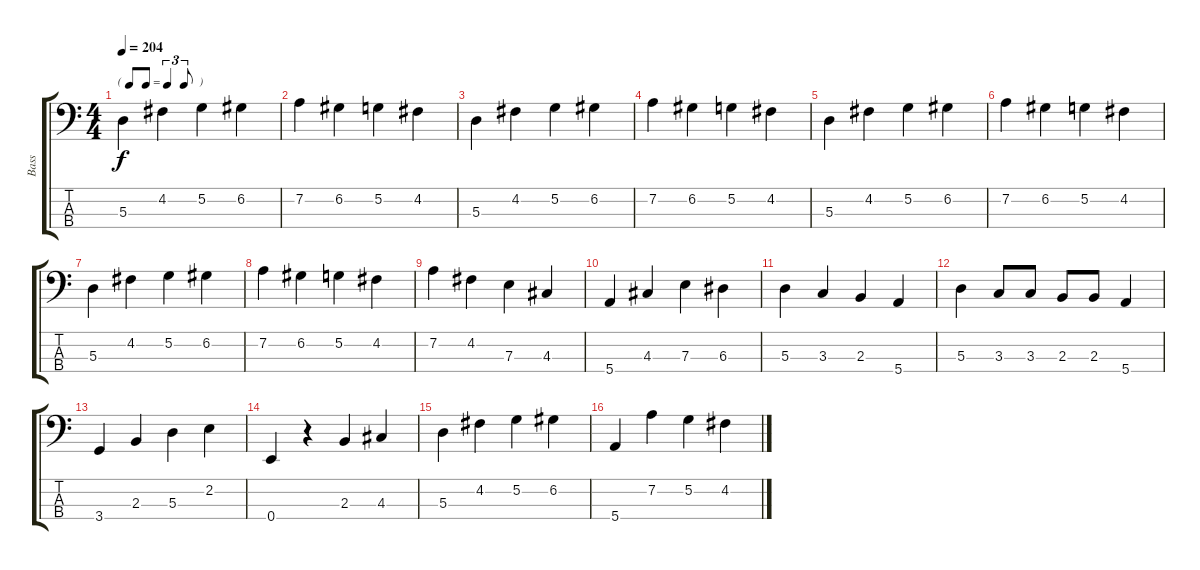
\track ("Bass" "Bass") {instrument slapbass2}
\staff {score tabs}
\tuning (G2 D2 A1 E1) {hide}
\ts (4 4)
\tf triplet8th
\tempo 204
\clef f4
\ks c
5.3.4{dy f} 4.2.4 5.2.4 6.2.4 |
7.2.4 6.2.4 5.2.4 4.2.4 |
5.3.4 4.2.4 5.2.4 6.2.4 |
7.2.4 6.2.4 5.2.4 4.2.4 |
5.3.4 4.2.4 5.2.4 6.2.4 |
7.2.4 6.2.4 5.2.4 4.2.4 |
5.3.4 4.2.4 5.2.4 6.2.4 |
7.2.4 6.2.4 5.2.4 4.2.4 |
7.2.4 4.2.4 7.3.4 4.3.4 |
5.4.4 4.3.4 7.3.4 6.3.4 |
5.3.4 3.3.4 2.3.4 5.4.4 |
5.3.4 3.3.8 3.3.8 2.3.8 2.3.8 5.4.4 |
3.4.4 2.3.4 5.3.4 2.2.4 |
0.4.4 r.4 2.3.4 4.3.4 |
5.3.4 4.2.4 5.2.4 6.2.4 |
5.4.4 7.2.4 5.2.4 4.2.4
